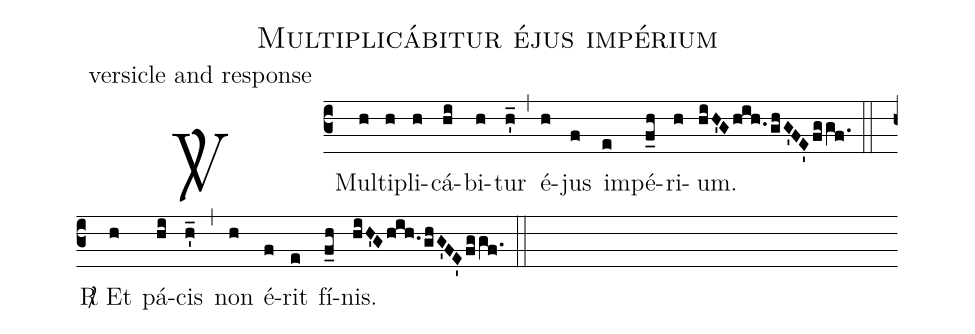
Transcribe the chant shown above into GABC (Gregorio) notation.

name: Multiplicábitur éjus impérium;
office-part: versicle and response;
def-m1:\ifx\vrlinebreak\undefined\else;
def-m2:\fi;
%%
% The syntax in this part is called gabc. Please refer to http://home.gna.org/gregorio/gabc/#basis

(c3)<sp>V/</sp>~Mul(h)ti(h)pli(h)cá(hi)bi(h)tur(h'_) (,) é(h)jus(f) im(e)pé(f_h)ri(h)um.(hiH'Ghih.ghG'FE'fggf.) (::[em1]Z[em2])
<sp>R/</sp>~Et(h) pá(hi)cis(h'_) (,) non(h) é(f)rit(e) fí(f_h)nis.(hiH'Ghih.ghG'FE'fggf.) (::)
